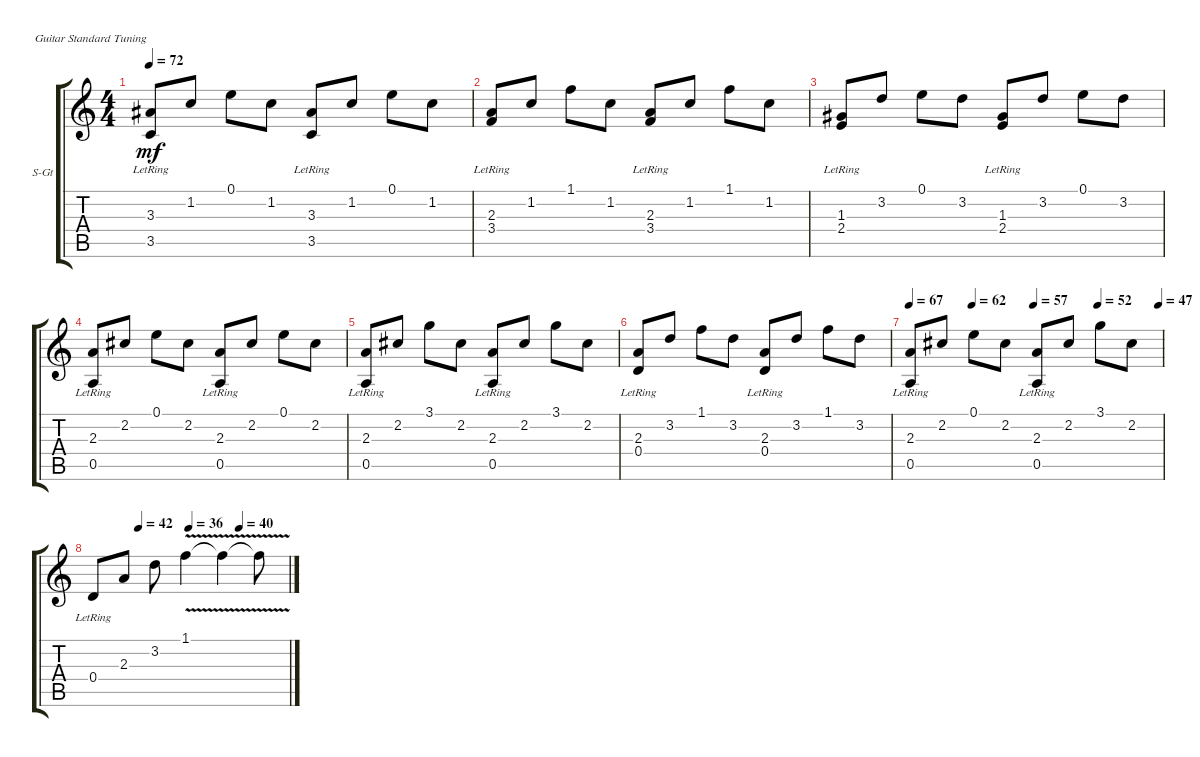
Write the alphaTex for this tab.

\defaultSystemsLayout 4
\bracketExtendMode groupsimilarinstruments
\firstSystemTrackNameOrientation horizontal
\otherSystemsTrackNameOrientation horizontal
\track ("Steel Guitar" "S-Gt") {instrument acousticguitarsteel}
\staff {score tabs}
\tuning (E4 B3 G3 D3 A2 E2)
\ts (4 4)
\tempo 72
\clef g2
\ks c
(3.3{lr} 3.5{lr}).8{dy mf} 1.2.8 0.1.8 1.2.8 (3.3{lr} 3.5{lr}).8 1.2.8 0.1.8 1.2.8 |
(2.3{lr} 3.4{lr}).8 1.2.8 1.1.8 1.2.8 (2.3{lr} 3.4{lr}).8 1.2.8 1.1.8 1.2.8 |
(1.3{lr} 2.4{lr}).8 3.2.8 0.1.8 3.2.8 (1.3{lr} 2.4{lr}).8 3.2.8 0.1.8 3.2.8 |
(0.5{lr} 2.3{lr}).8 2.2.8 0.1.8 2.2.8 (2.3{lr} 0.5{lr}).8 2.2.8 0.1.8 2.2.8 |
(2.3{lr} 0.5{lr}).8 2.2.8 3.1.8 2.2.8 (2.3{lr} 0.5{lr}).8 2.2.8 3.1.8 2.2.8 |
(0.4{lr} 2.3{lr}).8 3.2.8 1.1.8 3.2.8 (2.3{lr} 0.4{lr}).8 3.2.8 1.1.8 3.2.8 |
\tempo 67
\tempo (62 0.248792)
\tempo (57 0.492754)
\tempo (52 0.746377)
\tempo (47 0.9875)
(0.5{lr} 2.3{lr}).8 2.2.8 0.1.8 2.2.8 (2.3{lr} 0.5{lr}).8 2.2.8 3.1.8 2.2.8 |
\tempo (42 0.2375)
\tempo (36 0.49375)
\tempo (40 0.75)
0.4{lr}.8 2.3.8 3.2.8 1.1{v}.4 1.1{v t}.4 1.1{v t}.8
